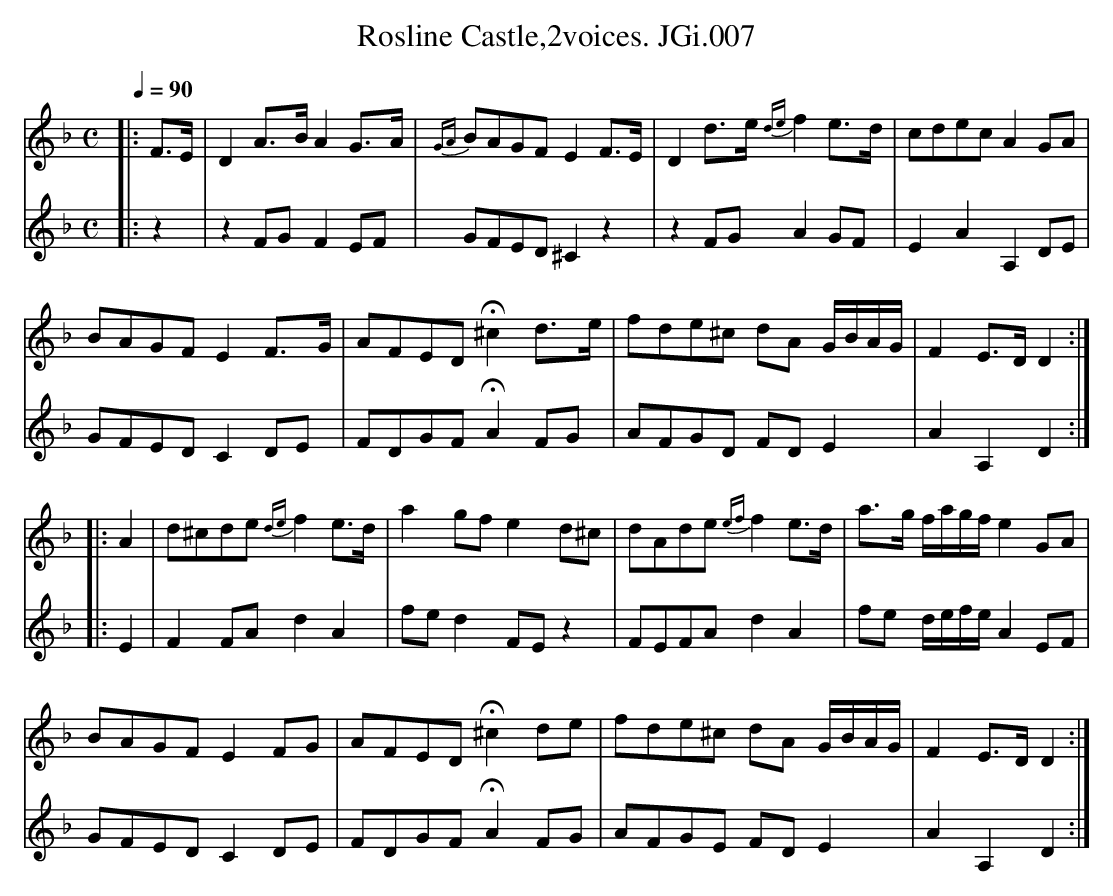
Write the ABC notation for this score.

X:1
T:Rosline Castle,2voices. JGi.007
M:C
L:1/8
Q:1/4=90
K:Dm
[V:1]|:F>E|D2 A>B A2G>A|{GA}BAGF E2F>E|D2d>e {de}f2e>d|cdec A2GA|
[V:2]|:z2|z2FGF2EF|GFED ^C2z2|z2FGA2GF|E2A2A,2DE|
[V:1]BAGF E2F>G|AFEDH^c2d>e|fde^c dA G/2B/2A/2G/2|F2 E>D D2:|
[V:2]GFED C2DE|FDGFHA2FG|AFGD FD E2|A2A,2D2:|
[V:1]|:A2|d^cde{de}f2e>d|a2gf e2d^c|dAde {ef}f2e>d|a>g f/2a/2g/2f/2 e2GA|
[V:2]|:E2|F2FAd2A2|fed2FEz2|FEFAd2A2|fe d/2e/2f/2e/2A2EF|
[V:1]BAGF E2FG|AFEDH^c2de|fde^c dA G/2B/2A/2G/2|F2 E>D D2:|
[V:2]GFEDC2DE|FDGFHA2FG|AFGE FDE2|A2A,2D2:|
